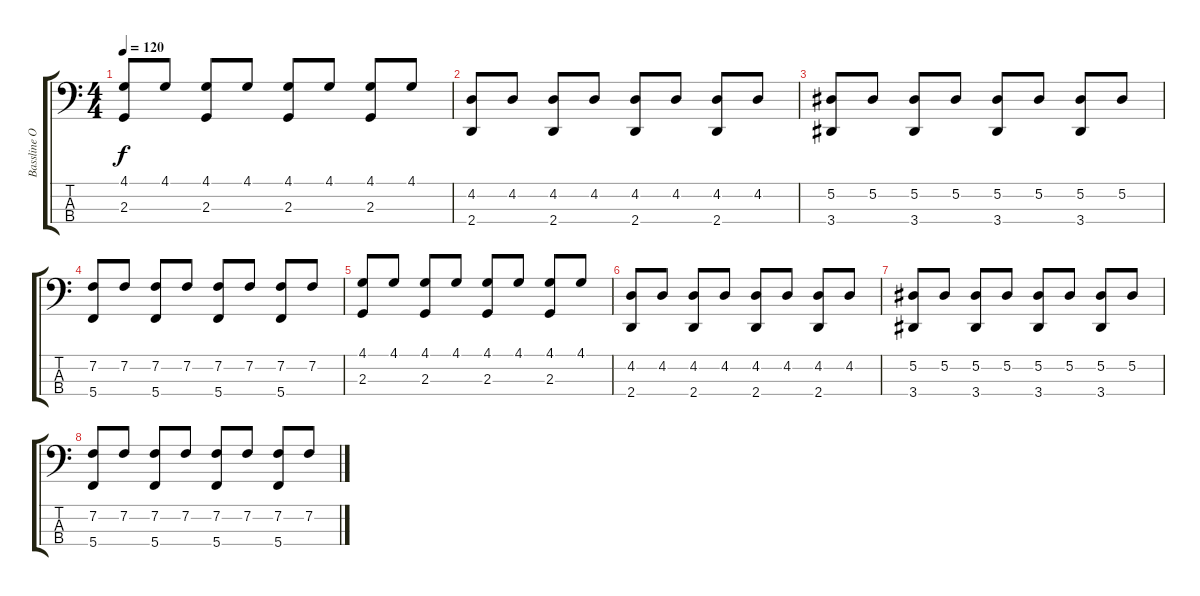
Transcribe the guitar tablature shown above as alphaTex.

\track ("Bassline Overdub" "Bassline O") {instrument distortionguitar}
\staff {score tabs}
\tuning (Eb2 Bb1 F1 C1) {hide}
\ts (4 4)
\tempo 120
\clef f4
\ks c
(4.1 2.3).8{dy f} 4.1.8 (4.1 2.3).8 4.1.8 (4.1 2.3).8 4.1.8 (4.1 2.3).8 4.1.8 |
(4.2 2.4).8 4.2.8 (4.2 2.4).8 4.2.8 (4.2 2.4).8 4.2.8 (4.2 2.4).8 4.2.8 |
(5.2 3.4).8 5.2.8 (5.2 3.4).8 5.2.8 (5.2 3.4).8 5.2.8 (5.2 3.4).8 5.2.8 |
(7.2 5.4).8 7.2.8 (7.2 5.4).8 7.2.8 (7.2 5.4).8 7.2.8 (7.2 5.4).8 7.2.8 |
(4.1 2.3).8 4.1.8 (4.1 2.3).8 4.1.8 (4.1 2.3).8 4.1.8 (4.1 2.3).8 4.1.8 |
(4.2 2.4).8 4.2.8 (4.2 2.4).8 4.2.8 (4.2 2.4).8 4.2.8 (4.2 2.4).8 4.2.8 |
(5.2 3.4).8 5.2.8 (5.2 3.4).8 5.2.8 (5.2 3.4).8 5.2.8 (5.2 3.4).8 5.2.8 |
(7.2 5.4).8 7.2.8 (7.2 5.4).8 7.2.8 (7.2 5.4).8 7.2.8 (7.2 5.4).8 7.2.8
